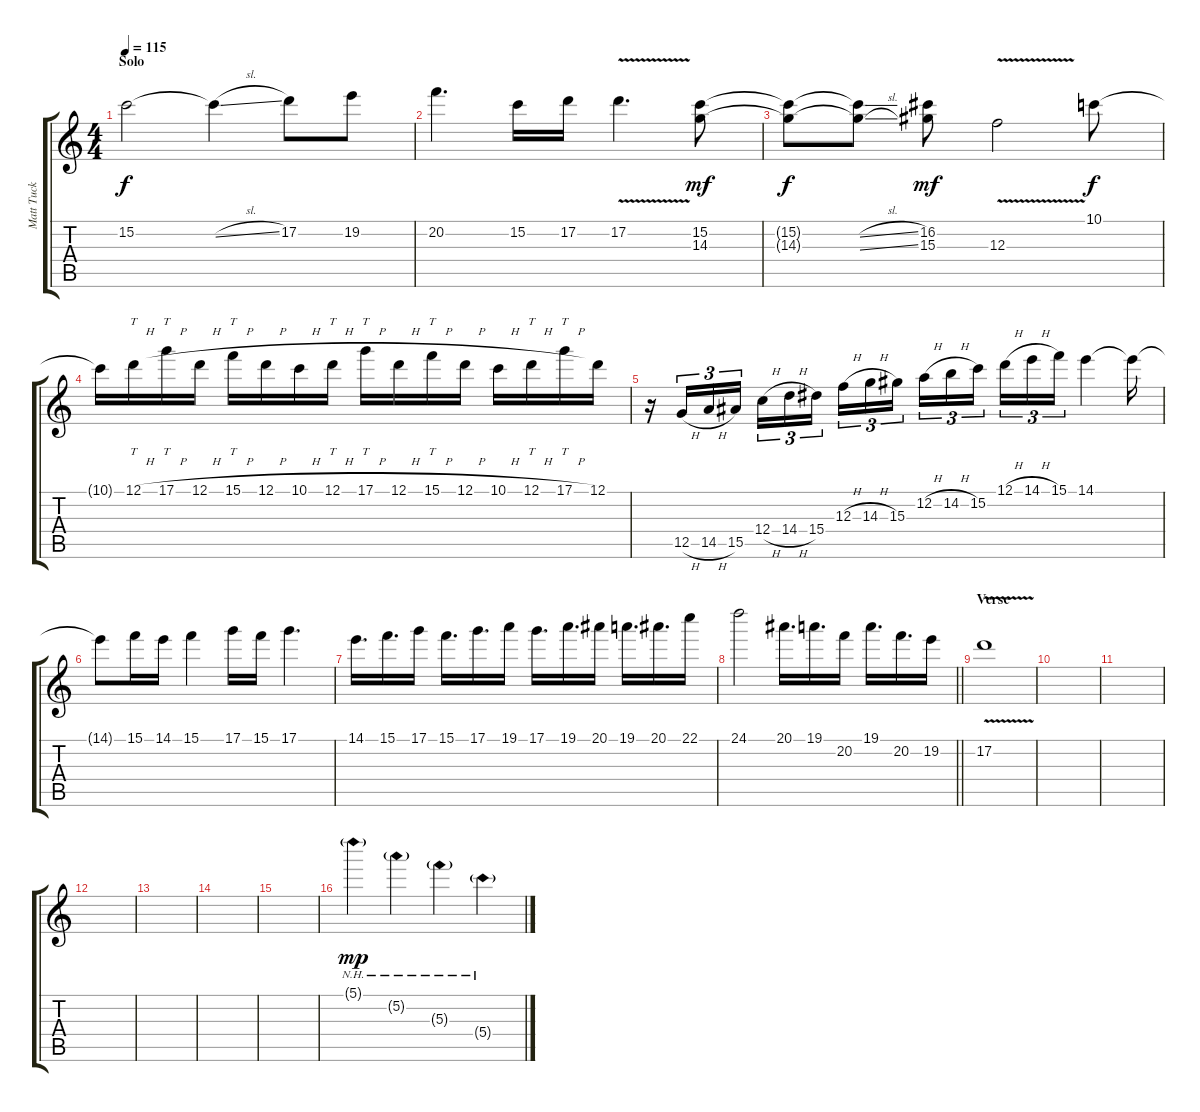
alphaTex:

\track ("Matt Tuck" "Matt Tuck") {instrument distortionguitar}
\staff {score tabs}
\tuning (D4 A3 F3 C3 G2 D2) {hide}
\ts (4 4)
\section ("" "Solo")
\tempo 115
\clef g2
\ks c
15.2{t}.2{dy f} 15.2{sl t}.4 17.2.8 19.2.8 |
20.2.4{d} 15.2.16 17.2.16 17.2{v}.4{d} (15.2 14.3).8{dy mf} |
(15.2{t} 14.3{t}).8{dy f} (15.2{sl t} 14.3{sl t}).8 (16.2 15.3).8{dy mf} 12.3{v}.2 10.1.8{dy f} |
10.1{t}.16 12.1{h}.16{tt} 17.1{h}.16{tt} 12.1{h}.16 15.1{h}.16{tt} 12.1{h}.16 10.1{h}.16 12.1{h}.16{tt} 17.1{h}.16{tt} 12.1{h}.16 15.1{h}.16{tt} 12.1{h}.16 10.1{h}.16 12.1{h}.16{tt} 17.1{h}.16{tt} 12.1.16 |
r.16 12.5{h}.16{tu (3 2)} 14.5{h}.16{tu (3 2)} 15.5.16{tu (3 2) beam splitsecondary} 12.4{h}.16{tu (3 2)} 14.4{h}.16{tu (3 2)} 15.4.16{tu (3 2) beam splitsecondary} 12.3{h}.16{tu (3 2)} 14.3{h}.16{tu (3 2)} 15.3.16{tu (3 2) beam splitsecondary} 12.2{h}.16{tu (3 2)} 14.2{h}.16{tu (3 2)} 15.2.16{tu (3 2) beam splitsecondary} 12.1{h}.16{tu (3 2)} 14.1{h}.16{tu (3 2)} 15.1.16{tu (3 2)} 14.1.4 14.1{t}.16 |
14.1{t}.8 15.1.16 14.1.16 15.1.4 17.1.16 15.1.16 17.1.4{d} |
14.1.16{d} 15.1.16{d} 17.1.16 15.1.16{d} 17.1.16{d} 19.1.16 17.1.16{d} 19.1.16{d} 20.1.16 19.1.16{d} 20.1.16{d} 22.1.16 |
\barLineRight lightlight
24.1.2 20.1.16{d} 19.1.16{d} 20.2.16 19.1.16{d} 20.2.16{d} 19.2.16 |
\section ("" "Verse")
17.2{v}.1 |
|
|
|
|
|
|
5.1{nh g}.4{dy mp} 5.2{nh g}.4 5.3{nh g}.4 5.4{nh g}.4
